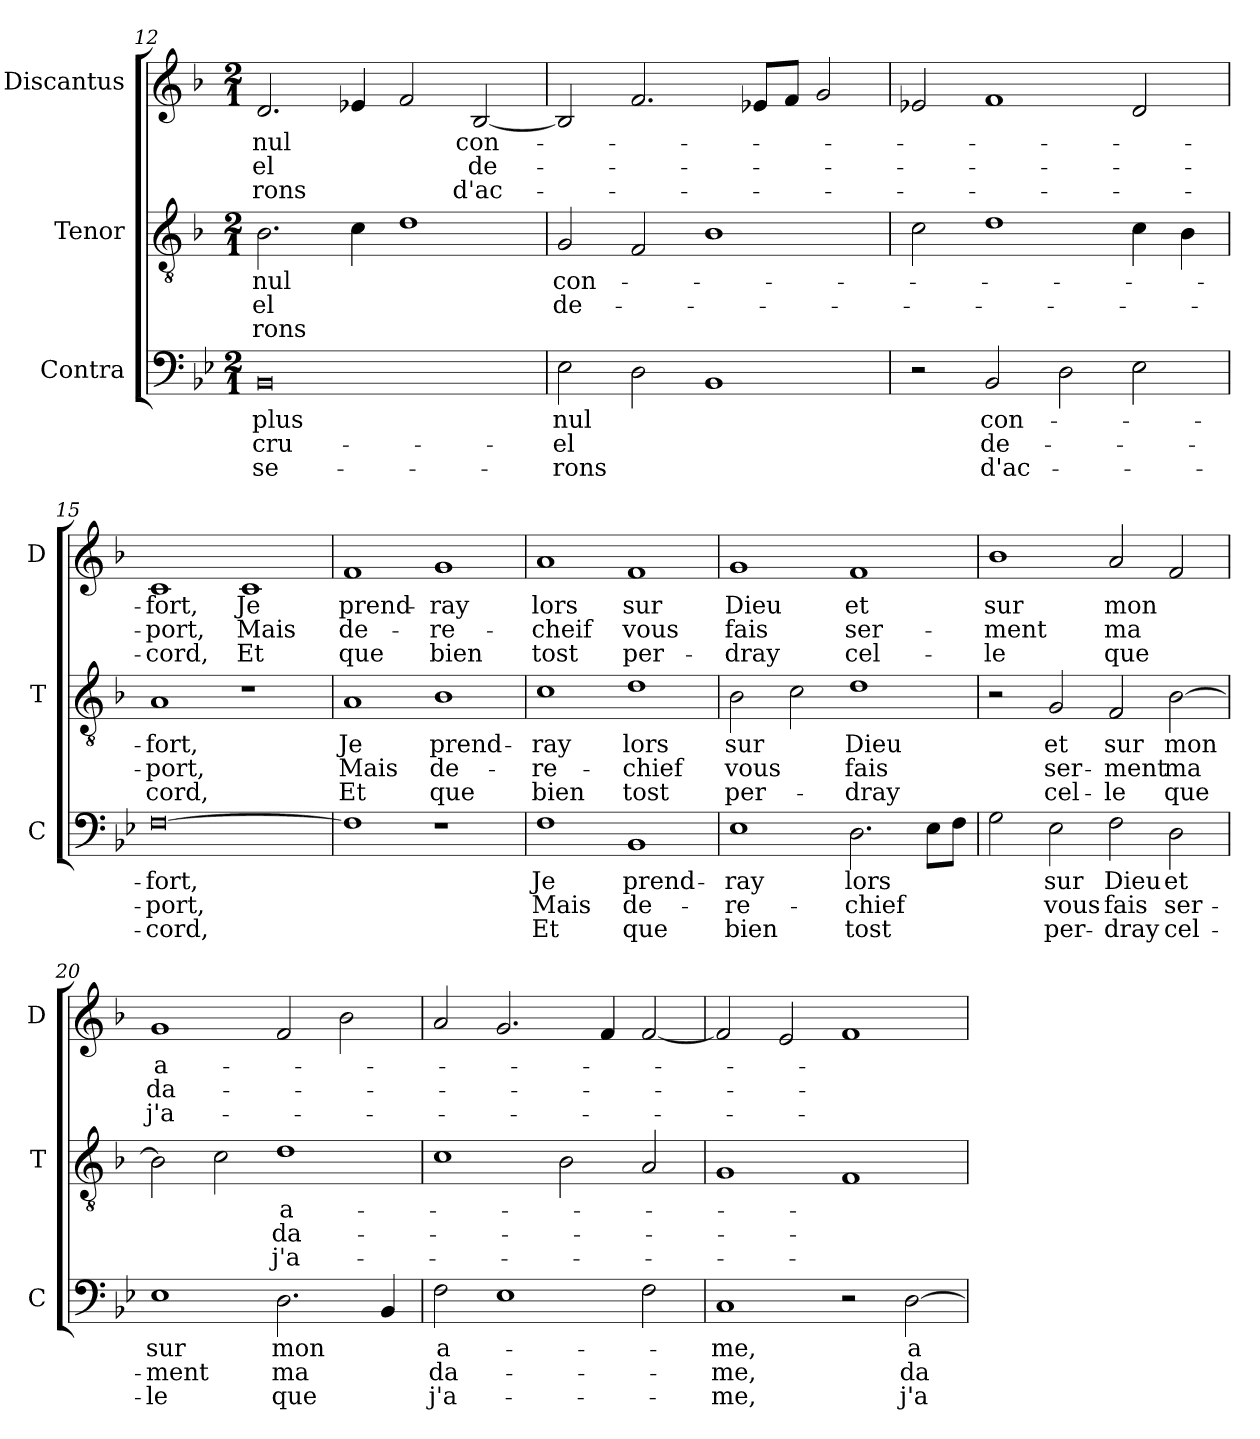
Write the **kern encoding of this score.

**kern	**text	**text	**text	**kern	**text	**text	**text	**kern	**text	**text	**text
*part3	*part3	*part3	*part3	*part2	*part2	*part2	*part2	*part1	*part1	*part1	*part1
*staff3	*staff3	*staff3	*staff3	*staff2	*staff2	*staff2	*staff2	*staff1	*staff1	*staff1	*staff1
*I"Contra	*	*	*	*I"Tenor	*	*	*	*I"Discantus	*	*	*
*I'C	*	*	*	*I'T	*	*	*	*I'D	*	*	*
*clefF4	*	*	*	*clefGv2	*	*	*	*clefG2	*	*	*
*k[b-e-]	*	*	*	*k[b-]	*	*	*	*k[b-]	*	*	*
*M2/1	*	*	*	*M2/1	*	*	*	*M2/1	*	*	*
=12	=12	=12	=12	=12	=12	=12	=12	=12	=12	=12	=12
0BB-	plus	cru-	se-	2.B-	nul	-el	-rons	2.d	nul	-el	-rons
.	.	.	.	4c	.	.	.	4e-X	.	.	.
.	.	.	.	1d	.	.	.	2f	.	.	.
.	.	.	.	.	.	.	.	[2B-	con-	de-	d'ac-
=13	=13	=13	=13	=13	=13	=13	=13	=13	=13	=13	=13
2E-	nul	-el	-rons	2G	con-	de-	.	2B-]	.	.	.
2D	.	.	.	2F	.	.	.	2.f	.	.	.
1BB-	.	.	.	1B-	.	.	.	.	.	.	.
.	.	.	.	.	.	.	.	8e-XL	.	.	.
.	.	.	.	.	.	.	.	8fJ	.	.	.
.	.	.	.	.	.	.	.	2g	.	.	.
=14	=14	=14	=14	=14	=14	=14	=14	=14	=14	=14	=14
2r	.	.	.	2c	.	.	.	2e-X	.	.	.
2BB-	con-	de-	d'ac-	1d	.	.	.	1f	.	.	.
2D	.	.	.	.	.	.	.	.	.	.	.
2E-	.	.	.	4c	.	.	.	2d	.	.	.
.	.	.	.	4B-	.	.	.	.	.	.	.
=15	=15	=15	=15	=15	=15	=15	=15	=15	=15	=15	=15
[0F	-fort,	-port,	-cord,	1A	-fort,	-port,	-cord,	1c	-fort,	-port,	-cord,
.	.	.	.	1r	.	.	.	1c	Je	Mais	Et
=16	=16	=16	=16	=16	=16	=16	=16	=16	=16	=16	=16
1F]	.	.	.	1A	Je	Mais	Et	1f	prend-	de-	que
1r	.	.	.	1B-	prend-	de-	que	1g	-ray	-re-	bien
=17	=17	=17	=17	=17	=17	=17	=17	=17	=17	=17	=17
1F	Je	Mais	Et	1c	-ray	-re-	bien	1a	lors	-cheif	tost
1BB-	prend-	de-	que	1d	lors	-chief	tost	1f	sur	vous	per-
=18	=18	=18	=18	=18	=18	=18	=18	=18	=18	=18	=18
1E-	-ray	-re-	bien	2B-	sur	vous	per-	1g	Dieu	fais	-dray
.	.	.	.	2c	.	.	.	.	.	.	.
2.D	lors	-chief	tost	1d	Dieu	fais	-dray	1f	et	ser-	cel-
8E-L	.	.	.	.	.	.	.	.	.	.	.
8FJ	.	.	.	.	.	.	.	.	.	.	.
=19	=19	=19	=19	=19	=19	=19	=19	=19	=19	=19	=19
2G	.	.	.	2r	.	.	.	1b-	sur	-ment	-le
2E-	sur	vous	per-	2G	et	ser-	cel-	.	.	.	.
2F	Dieu	fais	-dray	2F	sur	-ment	-le	2a	mon	ma	que
2D	et	ser-	cel-	[2B-	mon	ma	que	2f	.	.	.
=20	=20	=20	=20	=20	=20	=20	=20	=20	=20	=20	=20
1E-	sur	-ment	-le	2B-]	.	.	.	1g	a-	da-	j'a-
.	.	.	.	2c	.	.	.	.	.	.	.
2.D	mon	ma	que	1d	a-	da-	j'a-	2f	.	.	.
.	.	.	.	.	.	.	.	2b-	.	.	.
4BB-	.	.	.	.	.	.	.	.	.	.	.
=21	=21	=21	=21	=21	=21	=21	=21	=21	=21	=21	=21
2F	a-	da-	j'a-	1c	.	.	.	2a	.	.	.
1E-	.	.	.	.	.	.	.	2.g	.	.	.
.	.	.	.	2B-	.	.	.	.	.	.	.
.	.	.	.	.	.	.	.	4f	.	.	.
2F	.	.	.	2A	.	.	.	[2f	.	.	.
=22	=22	=22	=22	=22	=22	=22	=22	=22	=22	=22	=22
1C	-me,	-me,	-me,	1G	.	.	.	2f]	.	.	.
.	.	.	.	.	.	.	.	2e	.	.	.
2r	.	.	.	1F	.	.	.	1f	.	.	.
[2D	a-	da-	j'a-	.	.	.	.	.	.	.	.
=	=	=	=	=	=	=	=	=	=	=	=
*-	*-	*-	*-	*-	*-	*-	*-	*-	*-	*-	*-
